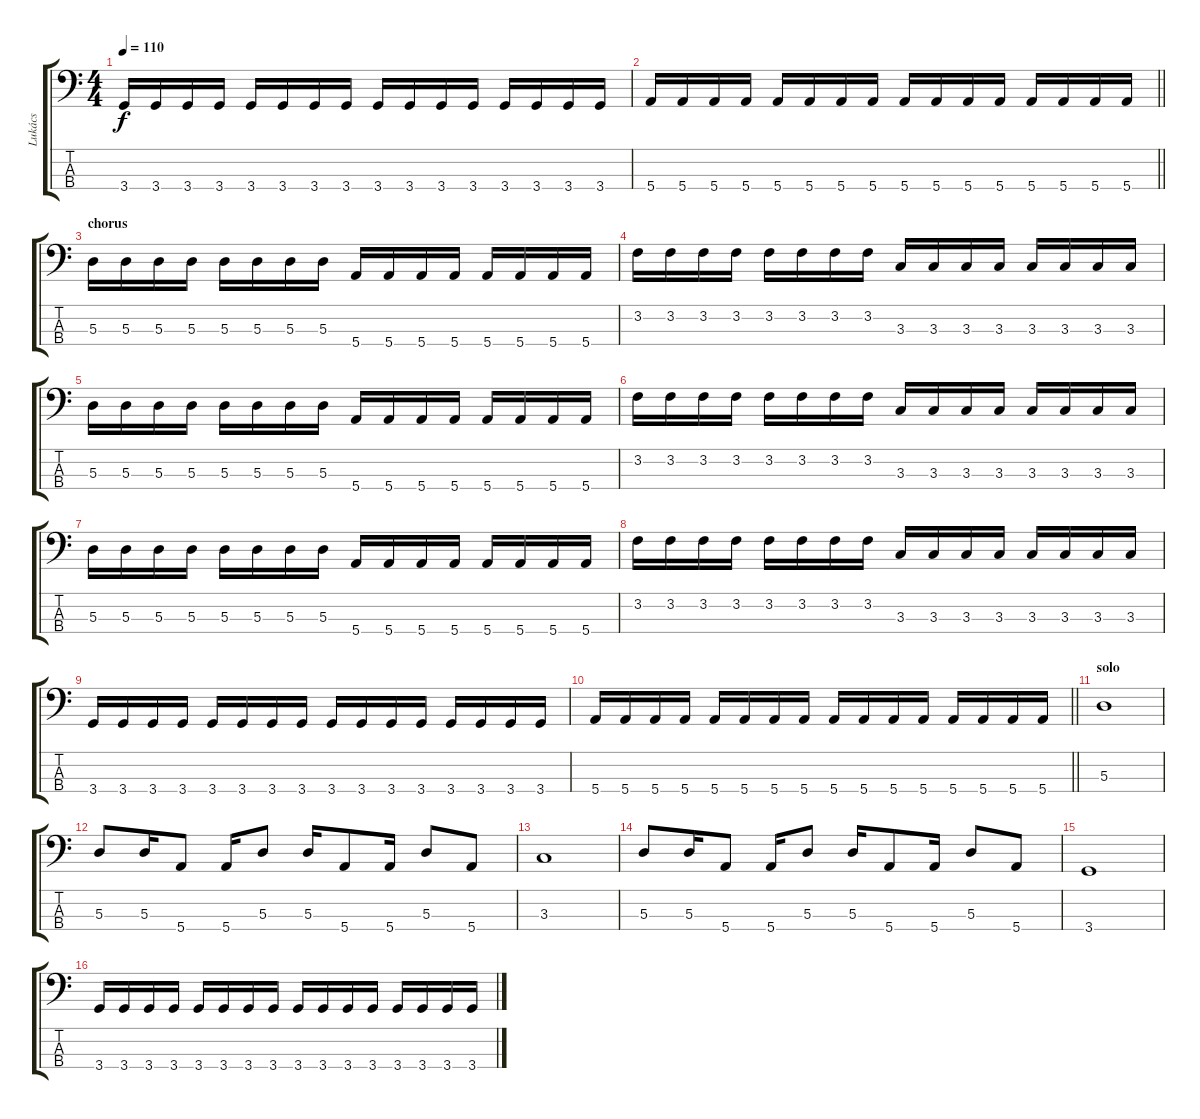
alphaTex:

\track ("Lukács" "Lukács") {instrument electricbassfinger}
\staff {score tabs}
\tuning (G2 D2 A1 E1) {hide}
\ts (4 4)
\tempo 110
\clef f4
\ks c
3.4.16{dy f} 3.4.16 3.4.16 3.4.16 3.4.16 3.4.16 3.4.16 3.4.16 3.4.16 3.4.16 3.4.16 3.4.16 3.4.16 3.4.16 3.4.16 3.4.16 |
\barLineRight lightlight
5.4.16 5.4.16 5.4.16 5.4.16 5.4.16 5.4.16 5.4.16 5.4.16 5.4.16 5.4.16 5.4.16 5.4.16 5.4.16 5.4.16 5.4.16 5.4.16 |
\section ("" "chorus")
5.3.16 5.3.16 5.3.16 5.3.16 5.3.16 5.3.16 5.3.16 5.3.16 5.4.16 5.4.16 5.4.16 5.4.16 5.4.16 5.4.16 5.4.16 5.4.16 |
3.2.16 3.2.16 3.2.16 3.2.16 3.2.16 3.2.16 3.2.16 3.2.16 3.3.16 3.3.16 3.3.16 3.3.16 3.3.16 3.3.16 3.3.16 3.3.16 |
5.3.16 5.3.16 5.3.16 5.3.16 5.3.16 5.3.16 5.3.16 5.3.16 5.4.16 5.4.16 5.4.16 5.4.16 5.4.16 5.4.16 5.4.16 5.4.16 |
3.2.16 3.2.16 3.2.16 3.2.16 3.2.16 3.2.16 3.2.16 3.2.16 3.3.16 3.3.16 3.3.16 3.3.16 3.3.16 3.3.16 3.3.16 3.3.16 |
5.3.16 5.3.16 5.3.16 5.3.16 5.3.16 5.3.16 5.3.16 5.3.16 5.4.16 5.4.16 5.4.16 5.4.16 5.4.16 5.4.16 5.4.16 5.4.16 |
3.2.16 3.2.16 3.2.16 3.2.16 3.2.16 3.2.16 3.2.16 3.2.16 3.3.16 3.3.16 3.3.16 3.3.16 3.3.16 3.3.16 3.3.16 3.3.16 |
3.4.16 3.4.16 3.4.16 3.4.16 3.4.16 3.4.16 3.4.16 3.4.16 3.4.16 3.4.16 3.4.16 3.4.16 3.4.16 3.4.16 3.4.16 3.4.16 |
\barLineRight lightlight
5.4.16 5.4.16 5.4.16 5.4.16 5.4.16 5.4.16 5.4.16 5.4.16 5.4.16 5.4.16 5.4.16 5.4.16 5.4.16 5.4.16 5.4.16 5.4.16 |
\section ("" "solo")
5.3.1{volume 8} |
5.3.8 5.3.16 5.4.8 5.4.16 5.3.8 5.3.16 5.4.8 5.4.16 5.3.8 5.4.8 |
3.3.1 |
5.3.8 5.3.16 5.4.8 5.4.16 5.3.8 5.3.16 5.4.8 5.4.16 5.3.8 5.4.8 |
3.4.1 |
3.4.16 3.4.16 3.4.16 3.4.16 3.4.16 3.4.16 3.4.16 3.4.16 3.4.16 3.4.16 3.4.16 3.4.16 3.4.16 3.4.16 3.4.16 3.4.16
